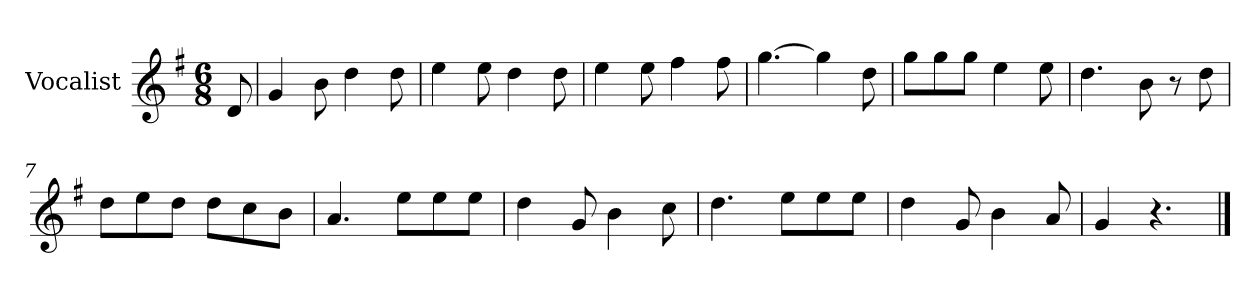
**kern
*part1
*staff1
*I"Vocalist
*k[f#]
*G:
*M6/8
=
8d
=1
4g
8b
4dd
8dd
=2
4ee
8ee
4dd
8dd
=3
4ee
8ee
4ff#
8ff#
=4
[4.gg
4gg]
8dd
=5
8ggL
8gg
8ggJ
4ee
8ee
=6
4.dd
8b
8r
8dd
=7
8ddL
8ee
8ddJ
8ddL
8cc
8bJ
=8
4.a
8eeL
8ee
8eeJ
=9
4dd
8g
4b
8cc
=10
4.dd
8eeL
8ee
8eeJ
=11
4dd
8g
4b
8a
=12
4g
4.r
==
*-
